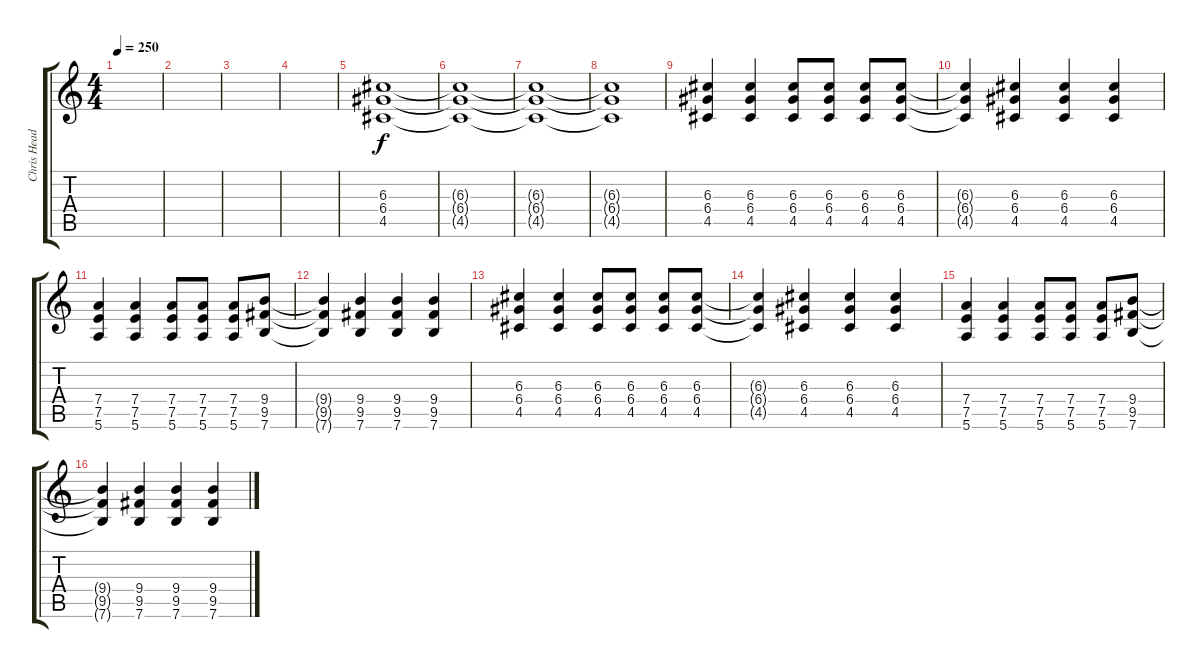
\track ("Chris Head" "Chris Head") {instrument distortionguitar}
\staff {score tabs}
\tuning (E4 B3 G3 D3 A2 E2) {hide}
\ts (4 4)
\tempo 250
\clef g2
\ks c
|
|
|
|
(6.3 6.4 4.5).1 |
(6.3{t} 6.4{t} 4.5{t}).1 |
(6.3{t} 6.4{t} 4.5{t}).1 |
(6.3{t} 6.4{t} 4.5{t}).1 |
(6.3 6.4 4.5).4 (6.3 6.4 4.5).4 (6.3 6.4 4.5).8 (6.3 6.4 4.5).8 (6.3 6.4 4.5).8 (6.3 6.4 4.5).8 |
(6.3{t} 6.4{t} 4.5{t}).4 (6.3 6.4 4.5).4 (6.3 6.4 4.5).4 (6.3 6.4 4.5).4 |
(7.4 7.5 5.6).4 (7.4 7.5 5.6).4 (7.4 7.5 5.6).8 (7.4 7.5 5.6).8 (7.4 7.5 5.6).8 (9.4 9.5 7.6).8 |
(9.4{t} 9.5{t} 7.6{t}).4 (9.4 9.5 7.6).4 (9.4 9.5 7.6).4 (9.4 9.5 7.6).4 |
(6.3 6.4 4.5).4 (6.3 6.4 4.5).4 (6.3 6.4 4.5).8 (6.3 6.4 4.5).8 (6.3 6.4 4.5).8 (6.3 6.4 4.5).8 |
(6.3{t} 6.4{t} 4.5{t}).4 (6.3 6.4 4.5).4 (6.3 6.4 4.5).4 (6.3 6.4 4.5).4 |
(7.4 7.5 5.6).4 (7.4 7.5 5.6).4 (7.4 7.5 5.6).8 (7.4 7.5 5.6).8 (7.4 7.5 5.6).8 (9.4 9.5 7.6).8 |
(9.4{t} 9.5{t} 7.6{t}).4 (9.4 9.5 7.6).4 (9.4 9.5 7.6).4 (9.4 9.5 7.6).4
